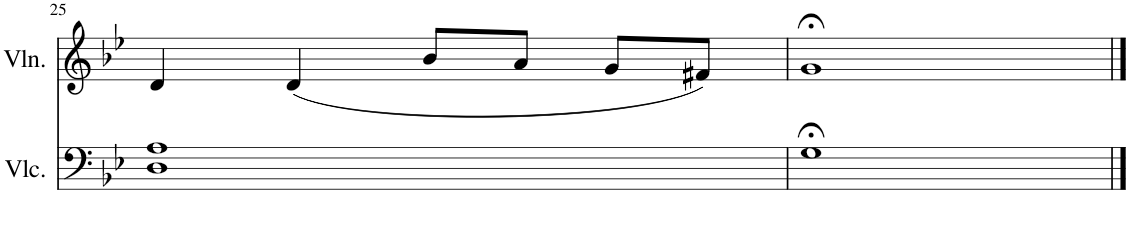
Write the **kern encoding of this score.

**kern	**kern
*part2	*part1
*staff2	*staff1
*I"Violoncello	*I"Violin
*I'Vlc.	*I'Vln.
!!LO:PB:g=z
*clefF4	*clefG2
*k[b-e-]	*k[b-e-]
*M4/4	*M4/4
=25	=25
1D 1A	4d/
.	(4d/
.	8b-/L
.	8a/J
.	8g/L
.	8f#X/J)
=26	=26
1G;<	1g;<
==	==
*-	*-
